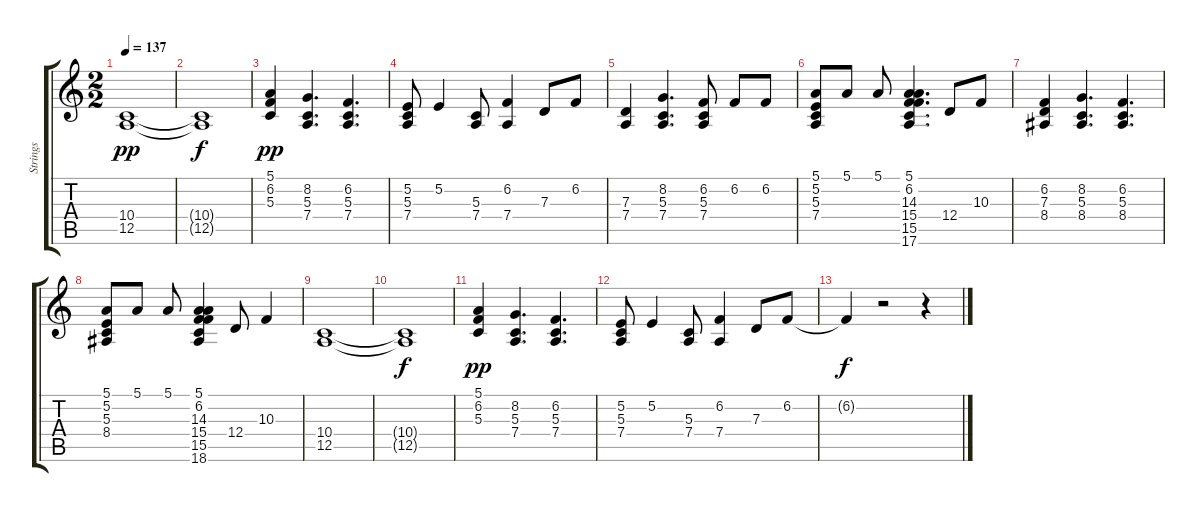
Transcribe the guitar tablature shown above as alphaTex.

\track ("Strings" "Strings") {instrument stringensemble1}
\staff {score tabs}
\tuning (E4 B3 G3 D3 A2 E2) {hide}
\ts (2 2)
\tempo 137
\clef g2
\ks c
(10.4 12.5).1{dy pp} |
(10.4{t} 12.5{t}).1{dy f} |
(5.1 6.2 5.3).4{dy pp} (8.2 5.3 7.4).4{d volume 14} (6.2 5.3 7.4).4{d} |
(5.2 5.3 7.4).8 5.2.4 (5.3 7.4).8 (6.2 7.4).4{volume 13} 7.3.8 6.2.8 |
(7.3 7.4).4 (8.2 5.3 7.4).4{d} (6.2 5.3 7.4).8 6.2.8 6.2.8 |
(5.1 5.2 5.3 7.4).8 5.1.8 5.1.8 (5.1 6.2 14.3 15.4 15.5 17.6).4{d} 12.4.8 10.3.8 |
(6.2 7.3 8.4).4 (8.2 5.3 8.4).4{d volume 12} (6.2 5.3 8.4).4{d volume 11} |
(5.1 5.2 5.3 8.4).8{volume 10} 5.1.8{volume 9} 5.1.8{volume 9} (5.1 6.2 14.3 15.4 15.5 18.6).4{volume 8} 12.4.8{volume 8} 10.3.4{volume 8} |
(10.4 12.5).1{volume 7} |
(10.4{t} 12.5{t}).1{dy f} |
(5.1 6.2 5.3).4{dy pp volume 3} (8.2 5.3 7.4).4{d volume 3} (6.2 5.3 7.4).4{d volume 2} |
(5.2 5.3 7.4).8{volume 2} 5.2.4{volume 1} (5.3 7.4).8{volume 1} (6.2 7.4).4{volume 1} 7.3.8{volume 0} 6.2.8{volume 0} |
6.2{t}.4{dy f} r.2 r.4
